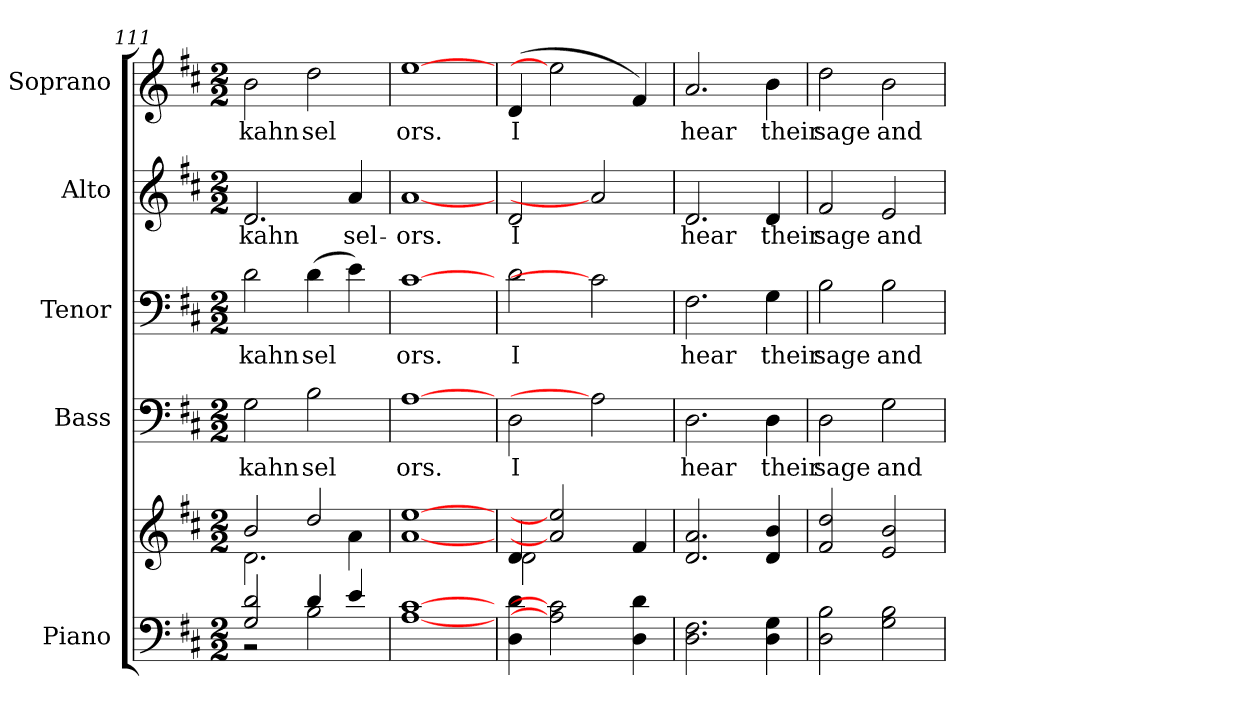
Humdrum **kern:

**kern	**kern	**kern	**text	**kern	**text	**kern	**text	**kern	**text
*part5	*part5	*part4	*part4	*part3	*part3	*part2	*part2	*part1	*part1
*staff6	*staff5	*staff4	*staff4	*staff3	*staff3	*staff2	*staff2	*staff1	*staff1
*I"Piano	*	*I"Bass	*	*I"Tenor	*	*I"Alto	*	*I"Soprano	*
*I'Pno.	*	*I'B.	*	*I'T.	*	*I'A.	*	*I'S.	*
*clefF4	*clefG2	*clefF4	*	*clefF4	*	*clefG2	*	*clefG2	*
*k[f#c#]	*k[f#c#]	*k[f#c#]	*	*k[f#c#]	*	*k[f#c#]	*	*k[f#c#]	*
*D:	*D:	*D:	*	*D:	*	*D:	*	*D:	*
*M2/2	*M2/2	*M2/2	*	*M2/2	*	*M2/2	*	*M2/2	*
=111	=111	=111	=111	=111	=111	=111	=111	=111	=111
*^	*^	*	*	*	*	*	*	*	*
!	!	!	!	!	!LO:LY:b:color=#000000	!	!	!	!	!	!
!	!	!	!	!	!	!	!LO:LY:b:color=#000000	!	!	!	!
!	!	!	!	!	!	!	!	!	!LO:LY:b:color=#000000	!	!
!	!	!	!	!	!	!	!	!	!	!	!LO:LY:b:color=#000000
2Gi/ 2di	2r	2bi/	2.di\	2Gi\	kahn	2di\	kahn	2.di/	kahn	2bi\	kahn
!	!	!	!	!	!LO:LY:b:color=#000000	!	!	!	!	!	!
!	!	!	!	!	!	!	!LO:LY:b:color=#000000	!	!	!	!
!	!	!	!	!	!	!	!	!	!	!	!LO:LY:b:color=#000000
4di/	2Bi\	2ddi/	.	2Bi\	sel	(4di\	sel	.	.	2ddi\	sel
!	!	!	!	!	!	!	!	!	!LO:LY:b:color=#000000	!	!
4ei/	.	.	4ai\	.	.	4ei\)	.	4ai/	sel-	.	.
*v	*v	*	*	*	*	*	*	*	*	*	*
*	*v	*v	*	*	*	*	*	*	*	*
=112	=112	=112	=112	=112	=112	=112	=112	=112	=112
*	*^	*	*	*	*	*	*	*	*
!	!	!	!	!LO:LY:b:color=#000000	!	!	!	!	!	!
*	*v	*v	*	*	*	*	*	*	*	*
*	*^	*	*	*	*	*	*	*	*
!	!	!	!	!	!	!LO:LY:b:color=#000000	!	!	!	!
*	*v	*v	*	*	*	*	*	*	*	*
*	*^	*	*	*	*	*	*	*	*
!	!	!	!	!	!	!	!	!LO:LY:b:color=#000000	!	!
*	*v	*v	*	*	*	*	*	*	*	*
*	*^	*	*	*	*	*	*	*	*
!	!	!	!	!	!	!	!	!	!	!LO:LY:b:color=#000000
*	*v	*v	*	*	*	*	*	*	*	*
[1Ai [1c#i	[1ai [1eei	[1Ai	ors.	[1c#i	ors.	[1ai	-ors.	[1eei	ors.
=113	=113	=113	=113	=113	=113	=113	=113	=113	=113
*	*^	*	*	*	*	*	*	*	*
!	!	!	!	!LO:LY:b:color=#000000	!	!	!	!	!	!
!	!	!	!	!	!	!LO:LY:b:color=#000000	!	!	!	!
!	!	!	!	!	!	!	!	!LO:LY:b:color=#000000	!	!
!	!	!	!	!	!	!	!	!	!	!LO:LY:b:color=#000000
4Di\ 4di	4di/	2di\	2Di\	I	2di\	I	2di/	I	(4di/	I
2Ai] 2c#i]	2ai] 2eei]	.	.	.	.	.	.	.	2eei]	.
.	.	2ryy	2Ai]	.	2c#i]	.	2ai]	.	.	.
4Di\ 4di	4f#i/	.	.	.	.	.	.	.	4f#i/)	.
*	*v	*v	*	*	*	*	*	*	*	*
=114	=114	=114	=114	=114	=114	=114	=114	=114	=114
!	!	!	!LO:LY:b:color=#000000	!	!	!	!	!	!
!	!	!	!	!	!LO:LY:b:color=#000000	!	!	!	!
!	!	!	!	!	!	!	!LO:LY:b:color=#000000	!	!
!	!	!	!	!	!	!	!	!	!LO:LY:b:color=#000000
2.Di\ 2.F#i	2.di/ 2.ai	2.Di\	hear	2.F#i\	hear	2.di/	hear	2.ai/	hear
!	!	!	!LO:LY:b:color=#000000	!	!	!	!	!	!
!	!	!	!	!	!LO:LY:b:color=#000000	!	!	!	!
!	!	!	!	!	!	!	!LO:LY:b:color=#000000	!	!
!	!	!	!	!	!	!	!	!	!LO:LY:b:color=#000000
4Di\ 4Gi	4di/ 4bi	4Di\	their	4Gi\	their	4di/	their	4bi\	their
!!LO:PB:g=z
=115	=115	=115	=115	=115	=115	=115	=115	=115	=115
!	!	!	!LO:LY:b:color=#000000	!	!	!	!	!	!
!	!	!	!	!	!LO:LY:b:color=#000000	!	!	!	!
!	!	!	!	!	!	!	!LO:LY:b:color=#000000	!	!
!	!	!	!	!	!	!	!	!	!LO:LY:b:color=#000000
2Di\ 2Bi	2f#i/ 2ddi	2Di\	sage	2Bi\	sage	2f#i/	sage	2ddi\	sage
!	!	!	!LO:LY:b:color=#000000	!	!	!	!	!	!
!	!	!	!	!	!LO:LY:b:color=#000000	!	!	!	!
!	!	!	!	!	!	!	!LO:LY:b:color=#000000	!	!
!	!	!	!	!	!	!	!	!	!LO:LY:b:color=#000000
2Gi\ 2Bi	2ei/ 2bi	2Gi\	and	2Bi\	and	2ei/	and	2bi\	and
=	=	=	=	=	=	=	=	=	=
*-	*-	*-	*-	*-	*-	*-	*-	*-	*-
